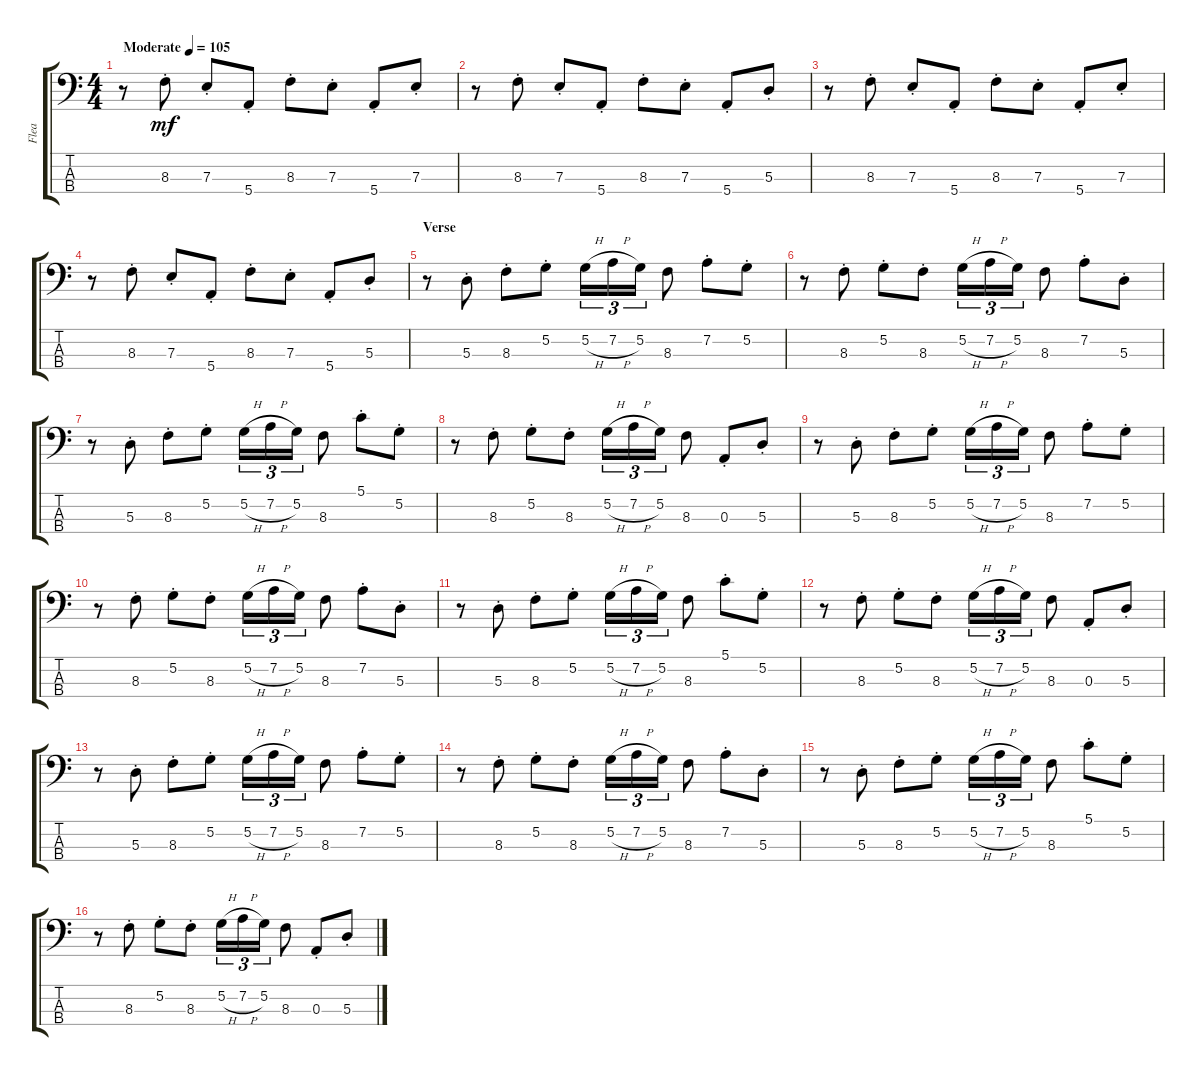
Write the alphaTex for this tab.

\track ("Flea" "Flea") {instrument electricbassfinger}
\staff {score tabs}
\tuning (G2 D2 A1 E1) {hide}
\ts (4 4)
\tempo (105 "Moderate")
\clef f4
\ks c
r.8{dy mf instrument electricbassfinger} 8.3{st}.8 7.3{st}.8 5.4{st}.8 8.3{st}.8 7.3{st}.8 5.4{st}.8 7.3{st}.8 |
r.8 8.3{st}.8 7.3{st}.8 5.4{st}.8 8.3{st}.8 7.3{st}.8 5.4{st}.8 5.3{st}.8 |
r.8 8.3{st}.8 7.3{st}.8 5.4{st}.8 8.3{st}.8 7.3{st}.8 5.4{st}.8 7.3{st}.8 |
r.8 8.3{st}.8 7.3{st}.8 5.4{st}.8 8.3{st}.8 7.3{st}.8 5.4{st}.8 5.3{st}.8 |
\section ("" "Verse")
r.8 5.3{st}.8 8.3{st}.8 5.2{st}.8 5.2{h}.16{tu (3 2)} 7.2{h}.16{tu (3 2)} 5.2.16{tu (3 2)} 8.3.8 7.2{st}.8 5.2{st}.8 |
r.8 8.3{st}.8 5.2{st}.8 8.3{st}.8 5.2{h}.16{tu (3 2)} 7.2{h}.16{tu (3 2)} 5.2.16{tu (3 2)} 8.3.8 7.2{st}.8 5.3{st}.8 |
r.8 5.3{st}.8 8.3{st}.8 5.2{st}.8 5.2{h}.16{tu (3 2)} 7.2{h}.16{tu (3 2)} 5.2.16{tu (3 2)} 8.3.8 5.1{st}.8 5.2{st}.8 |
r.8 8.3{st}.8 5.2{st}.8 8.3{st}.8 5.2{h}.16{tu (3 2)} 7.2{h}.16{tu (3 2)} 5.2.16{tu (3 2)} 8.3.8 0.3{st}.8 5.3{st}.8 |
r.8 5.3{st}.8 8.3{st}.8 5.2{st}.8 5.2{h}.16{tu (3 2)} 7.2{h}.16{tu (3 2)} 5.2.16{tu (3 2)} 8.3.8 7.2{st}.8 5.2{st}.8 |
r.8 8.3{st}.8 5.2{st}.8 8.3{st}.8 5.2{h}.16{tu (3 2)} 7.2{h}.16{tu (3 2)} 5.2.16{tu (3 2)} 8.3.8 7.2{st}.8 5.3{st}.8 |
r.8 5.3{st}.8 8.3{st}.8 5.2{st}.8 5.2{h}.16{tu (3 2)} 7.2{h}.16{tu (3 2)} 5.2.16{tu (3 2)} 8.3.8 5.1{st}.8 5.2{st}.8 |
r.8 8.3{st}.8 5.2{st}.8 8.3{st}.8 5.2{h}.16{tu (3 2)} 7.2{h}.16{tu (3 2)} 5.2.16{tu (3 2)} 8.3.8 0.3{st}.8 5.3{st}.8 |
r.8 5.3{st}.8 8.3{st}.8 5.2{st}.8 5.2{h}.16{tu (3 2)} 7.2{h}.16{tu (3 2)} 5.2.16{tu (3 2)} 8.3.8 7.2{st}.8 5.2{st}.8 |
r.8 8.3{st}.8 5.2{st}.8 8.3{st}.8 5.2{h}.16{tu (3 2)} 7.2{h}.16{tu (3 2)} 5.2.16{tu (3 2)} 8.3.8 7.2{st}.8 5.3{st}.8 |
r.8 5.3{st}.8 8.3{st}.8 5.2{st}.8 5.2{h}.16{tu (3 2)} 7.2{h}.16{tu (3 2)} 5.2.16{tu (3 2)} 8.3.8 5.1{st}.8 5.2{st}.8 |
r.8 8.3{st}.8 5.2{st}.8 8.3{st}.8 5.2{h}.16{tu (3 2)} 7.2{h}.16{tu (3 2)} 5.2.16{tu (3 2)} 8.3.8 0.3{st}.8 5.3{st}.8
